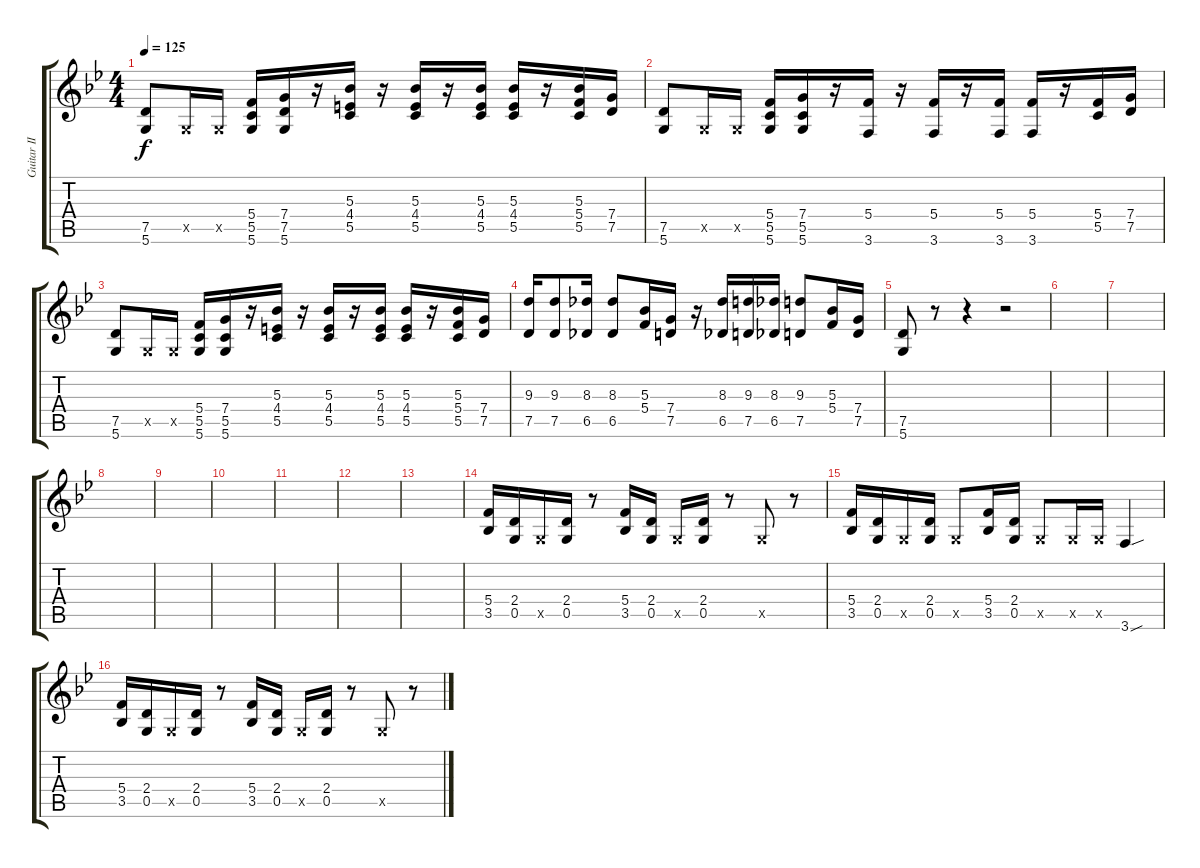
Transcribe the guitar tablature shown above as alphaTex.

\track ("Guitar II" "Guitar II") {instrument acousticguitarsteel}
\staff {score tabs}
\tuning (D4 A3 F3 C3 G2 D2) {hide}
\ts (4 4)
\tempo 125
\clef g2
\ks bb
(7.5 5.6).8{dy f} 0.5{x}.16 0.5{x}.16 (5.4 5.5 5.6).16 (7.4 7.5 5.6).16 r.16 (5.3 4.4 5.5).16 r.16 (5.3 4.4 5.5).16 r.16 (5.3 4.4 5.5).16 (5.3 4.4 5.5).16 r.16 (5.3 5.4 5.5).16 (7.4 7.5).16 |
(7.5 5.6).8 0.5{x}.16 0.5{x}.16 (5.4 5.5 5.6).16 (7.4 5.5 5.6).16 r.16 (5.4 3.6).16 r.16 (5.4 3.6).16 r.16 (5.4 3.6).16 (5.4 3.6).16 r.16 (5.4 5.5).16 (7.4 7.5).16 |
(7.5 5.6).8 0.5{x}.16 0.5{x}.16 (5.4 5.5 5.6).16 (7.4 5.5 5.6).16 r.16 (5.3 4.4 5.5).16 r.16 (5.3 4.4 5.5).16 r.16 (5.3 4.4 5.5).16 (5.3 4.4 5.5).16 r.16 (5.3 5.4 5.5).16 (7.4 7.5).16 |
(9.3 7.5).16 (9.3 7.5).8 (8.3 6.5).16 (8.3 6.5).8 (5.3 5.4).16 (7.4 7.5).16 r.16 (8.3 6.5).16 (9.3 7.5).16 (8.3 6.5).16 (9.3 7.5).8 (5.3 5.4).16 (7.4 7.5).16 |
(7.5 5.6).8 r.8 r.4 r.2 |
|
|
|
|
|
|
|
|
(5.4 3.5).16 (2.4 0.5).16 0.5{x}.16 (2.4 0.5).16 r.8 (5.4 3.5).16 (2.4 0.5).16 0.5{x}.16 (2.4 0.5).16 r.8 0.5{x}.8 r.8 |
(5.4 3.5).16 (2.4 0.5).16 0.5{x}.16 (2.4 0.5).16 0.5{x}.8 (5.4 3.5).16 (2.4 0.5).16 0.5{x}.8 0.5{x}.16 0.5{x}.16 3.6{sou}.4 |
(5.4 3.5).16 (2.4 0.5).16 0.5{x}.16 (2.4 0.5).16 r.8 (5.4 3.5).16 (2.4 0.5).16 0.5{x}.16 (2.4 0.5).16 r.8 0.5{x}.8 r.8
